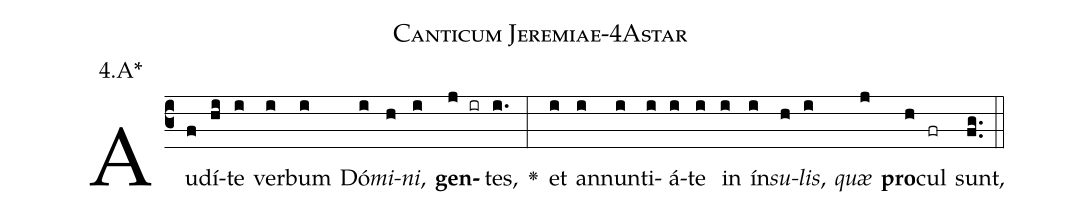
name: Canticum Jeremiae-4Astar;
annotation: 4.A*;
%%
(c3)Au(f)dí(hi)te(i) ver(i)bum(i) Dó(i)<i>mi</i>(h)<i>ni</i>,(i) <b>gen</b>(j ir)tes,(i.) <v>\greheightstar</v>(:) et(i) an(i)nun(i)ti(i)á(i)te(i) in(i) ín(i)<i>su</i>(h)<i>lis</i>,(i) <i>quæ</i>(j) <b>pro</b>(h)cul(fr) sunt,(fg..) (::)


%E(i) u(h) o(i) u(j) a(h) e.(fg..) (::)
